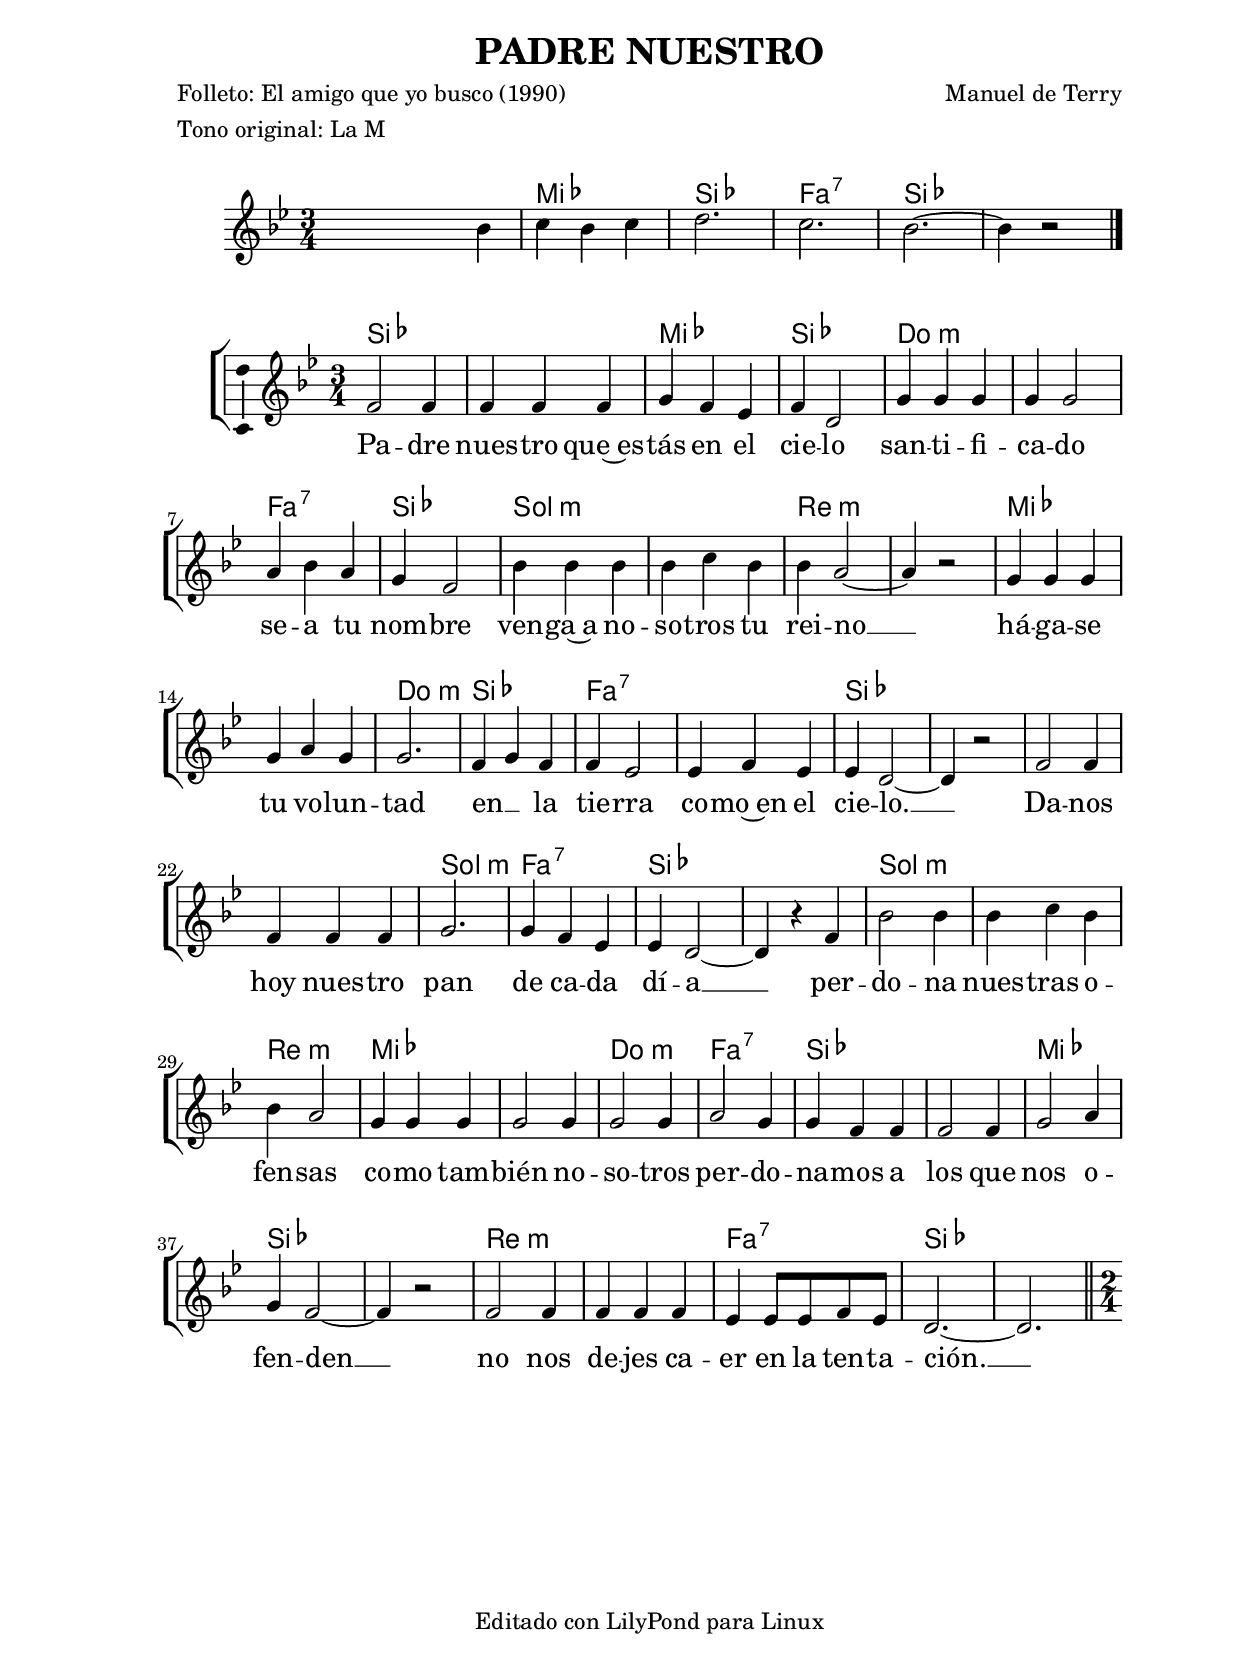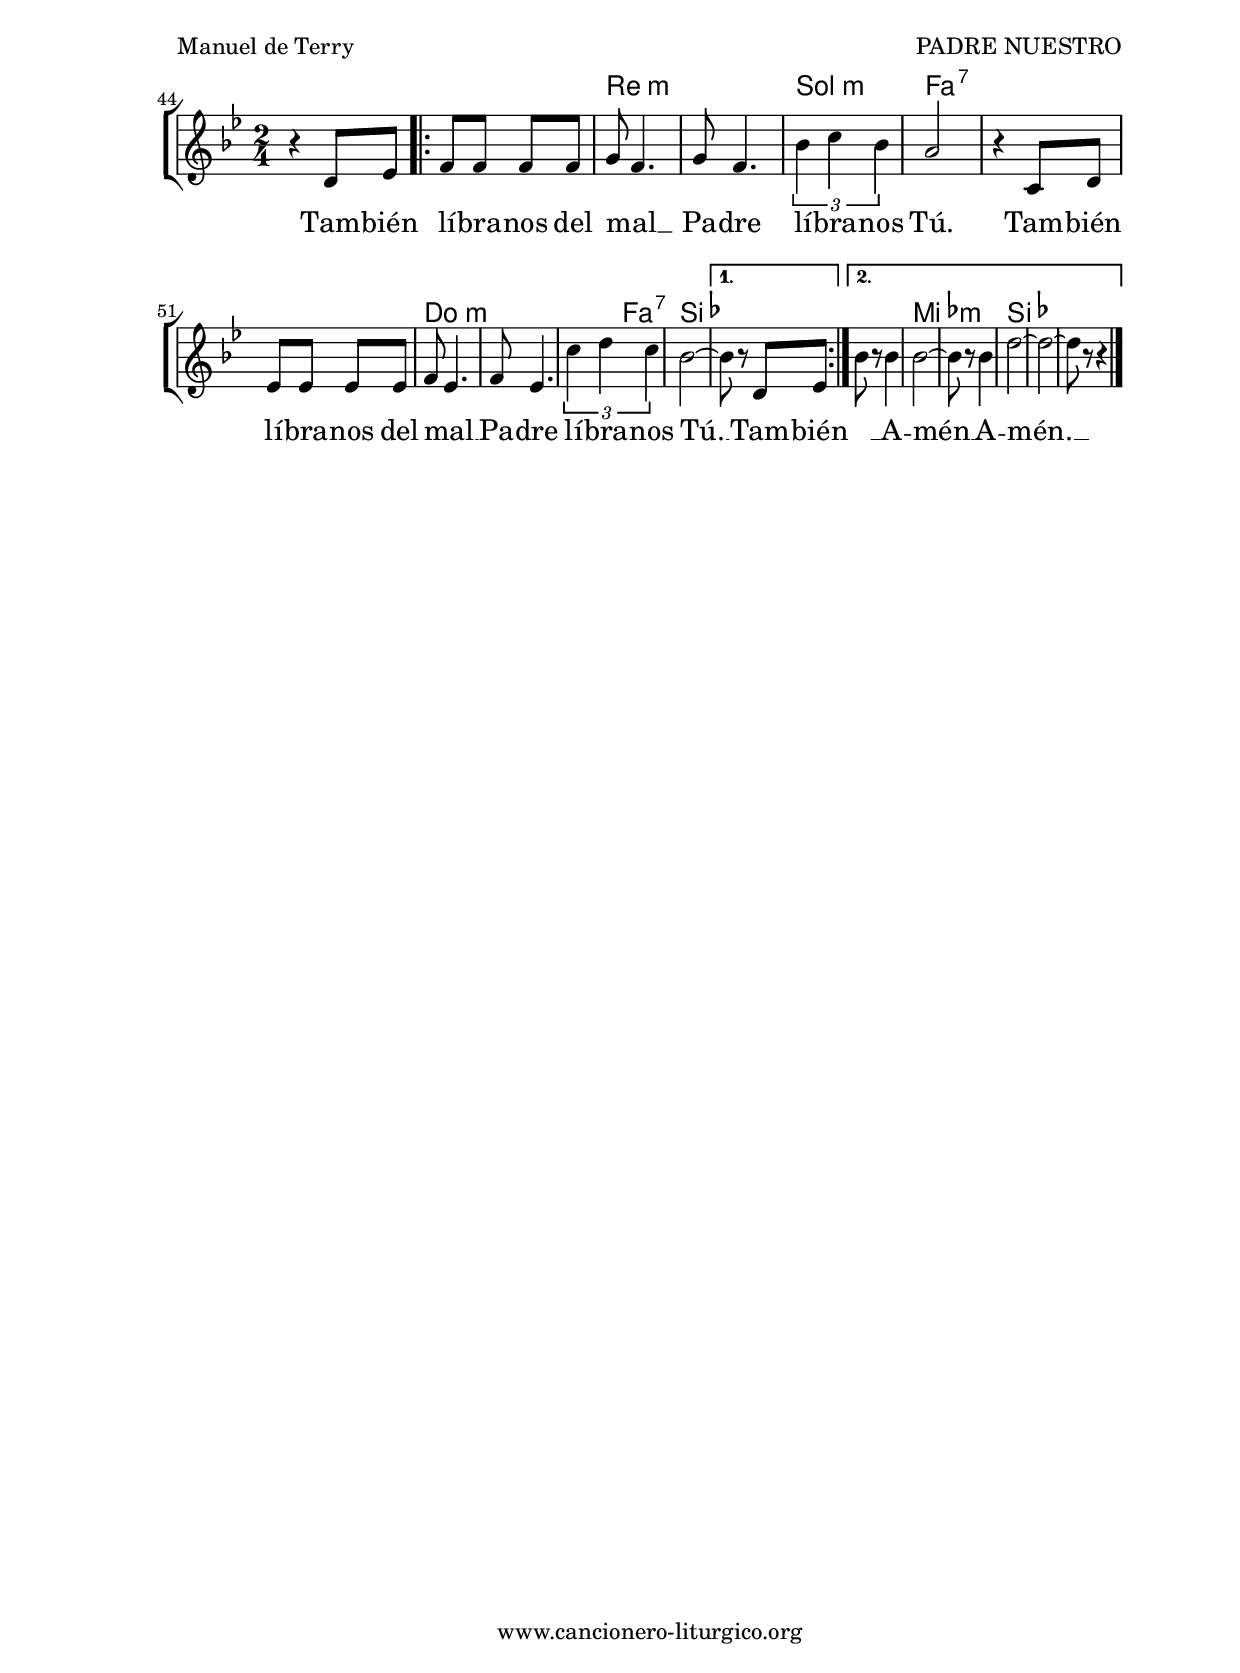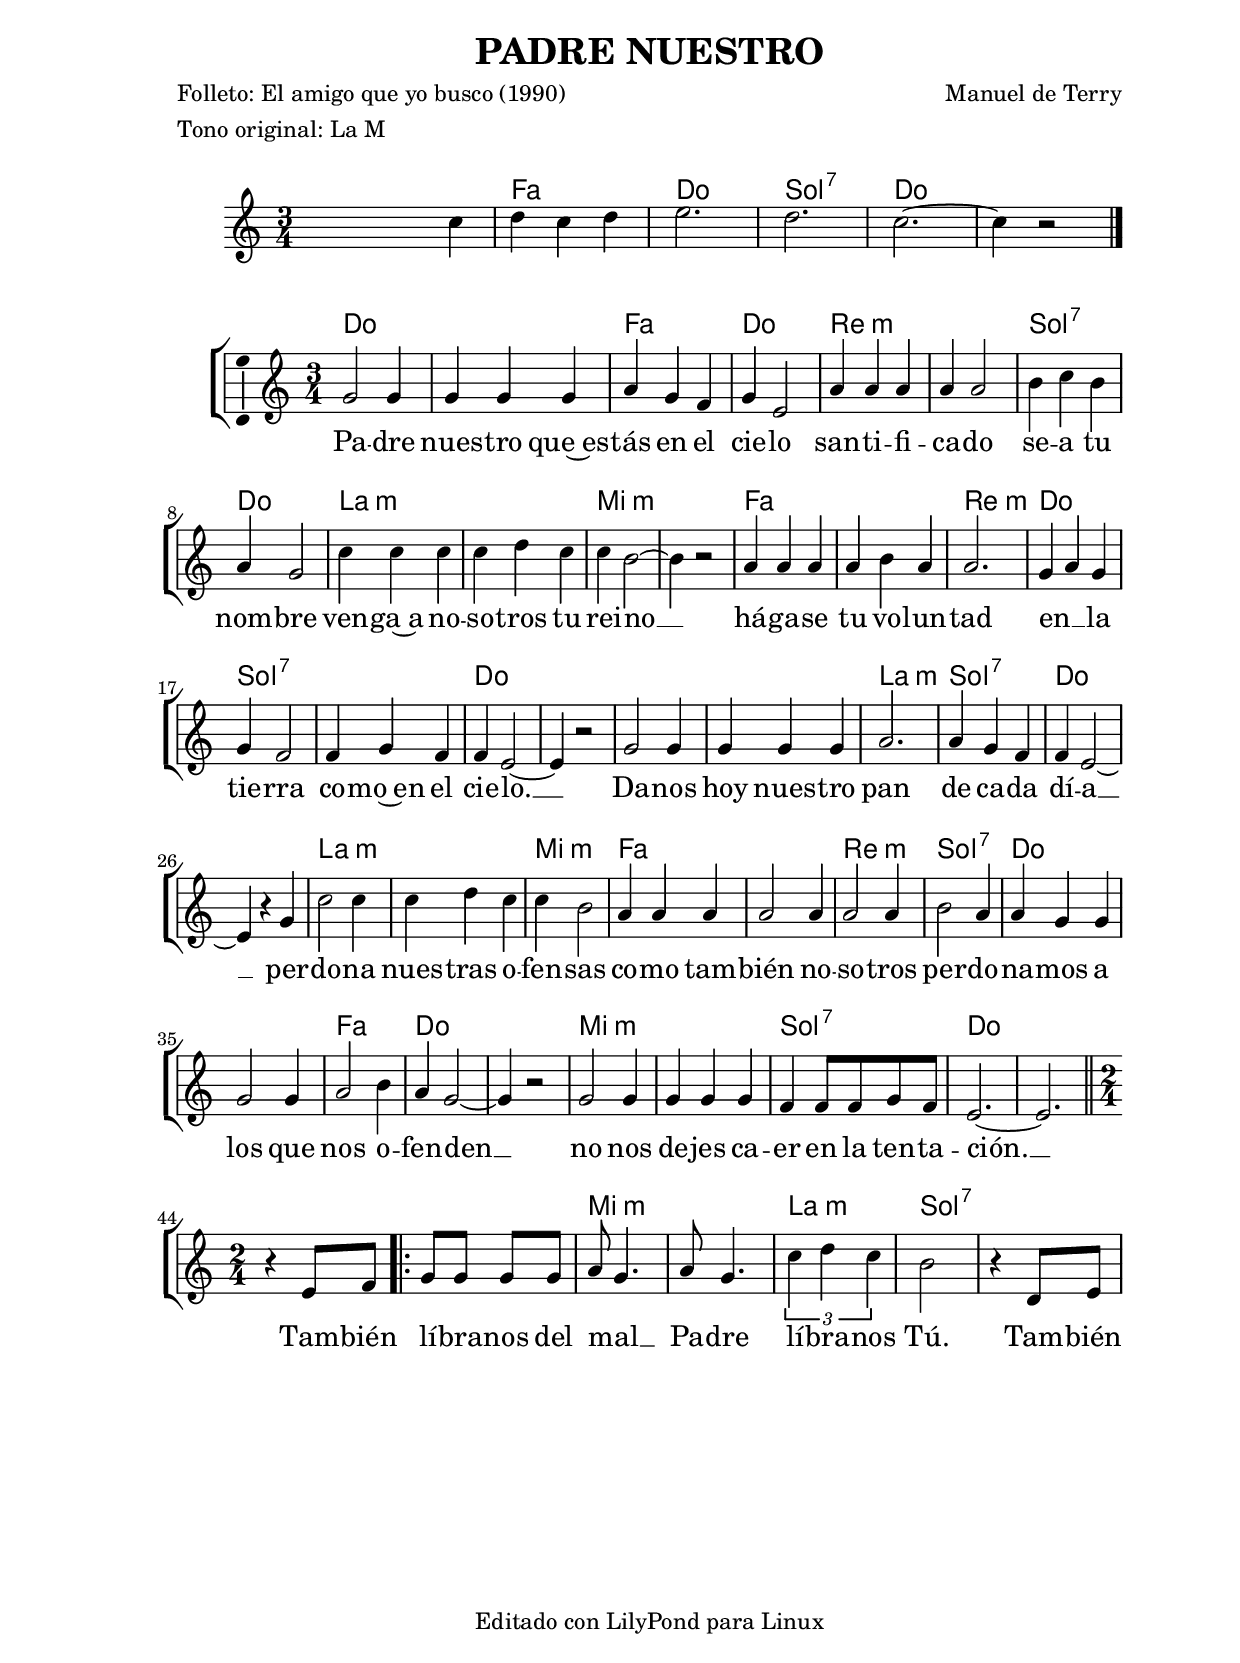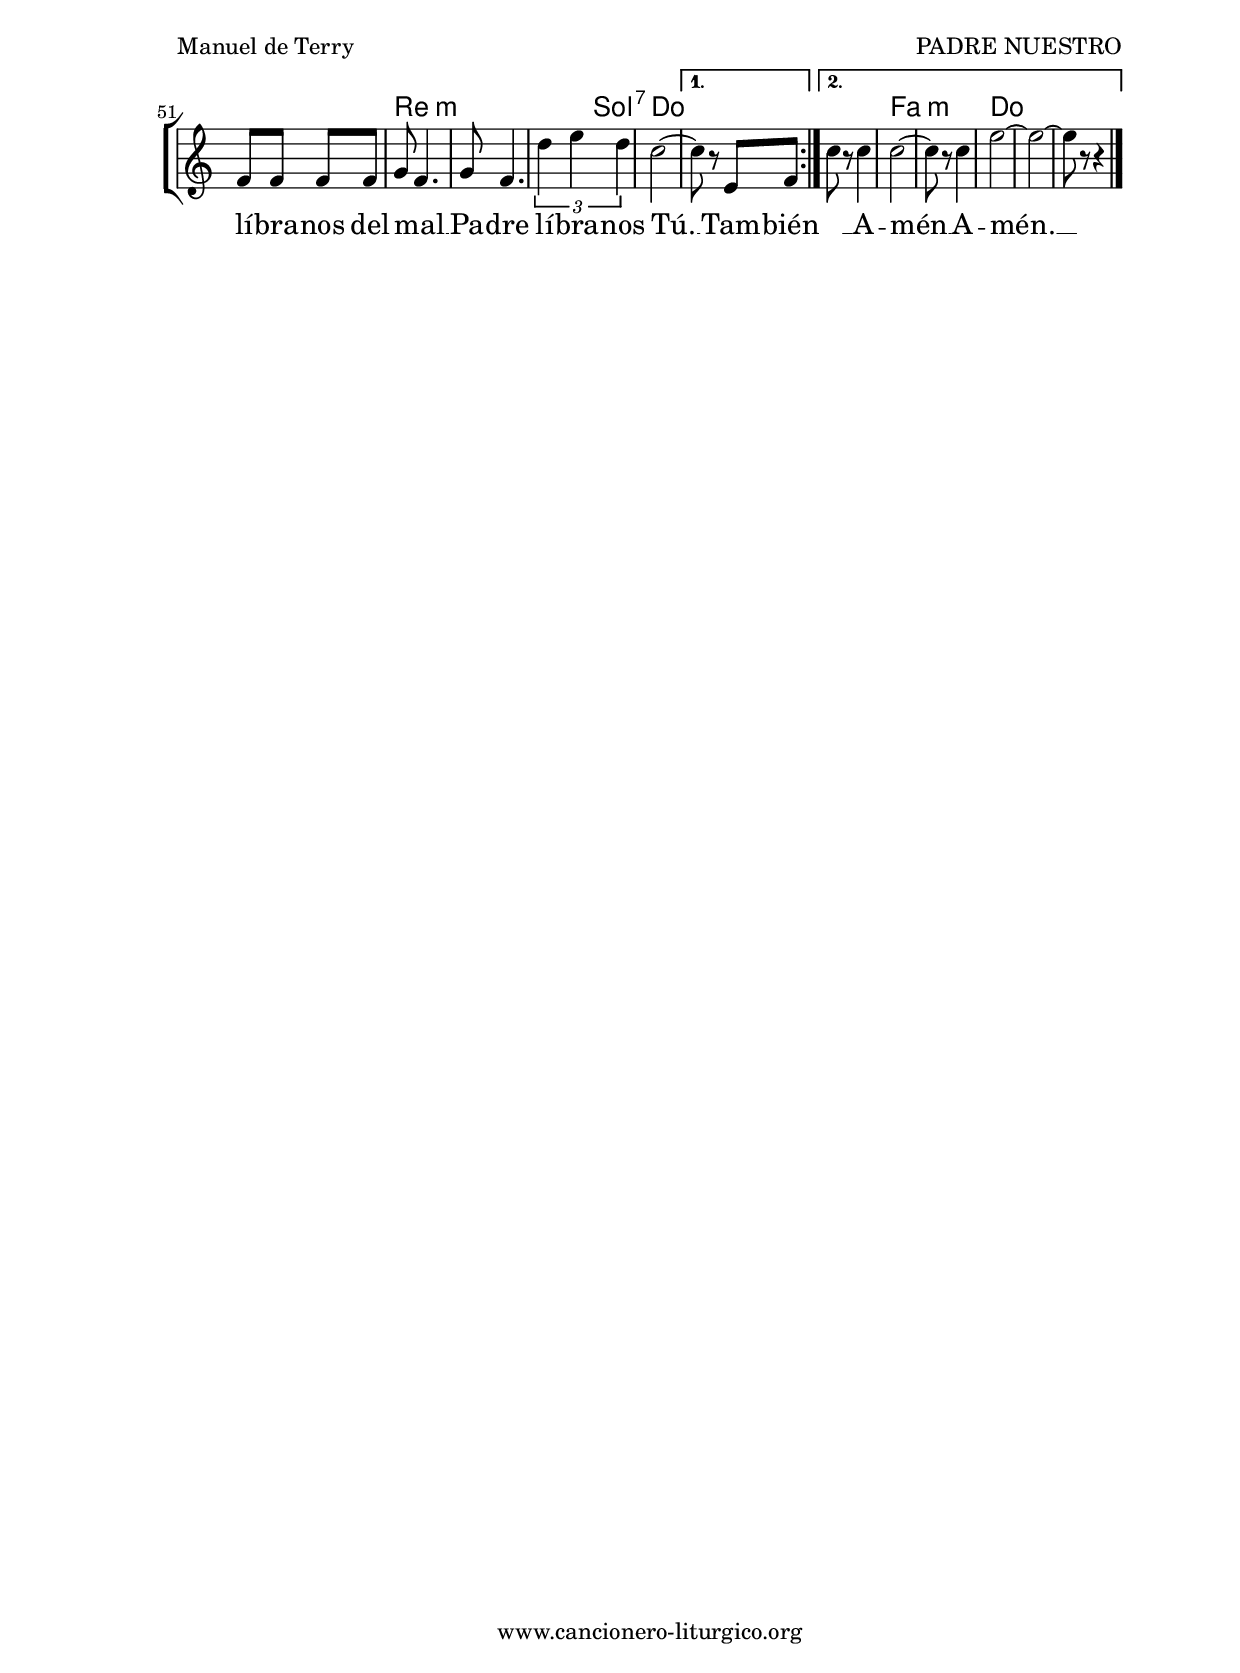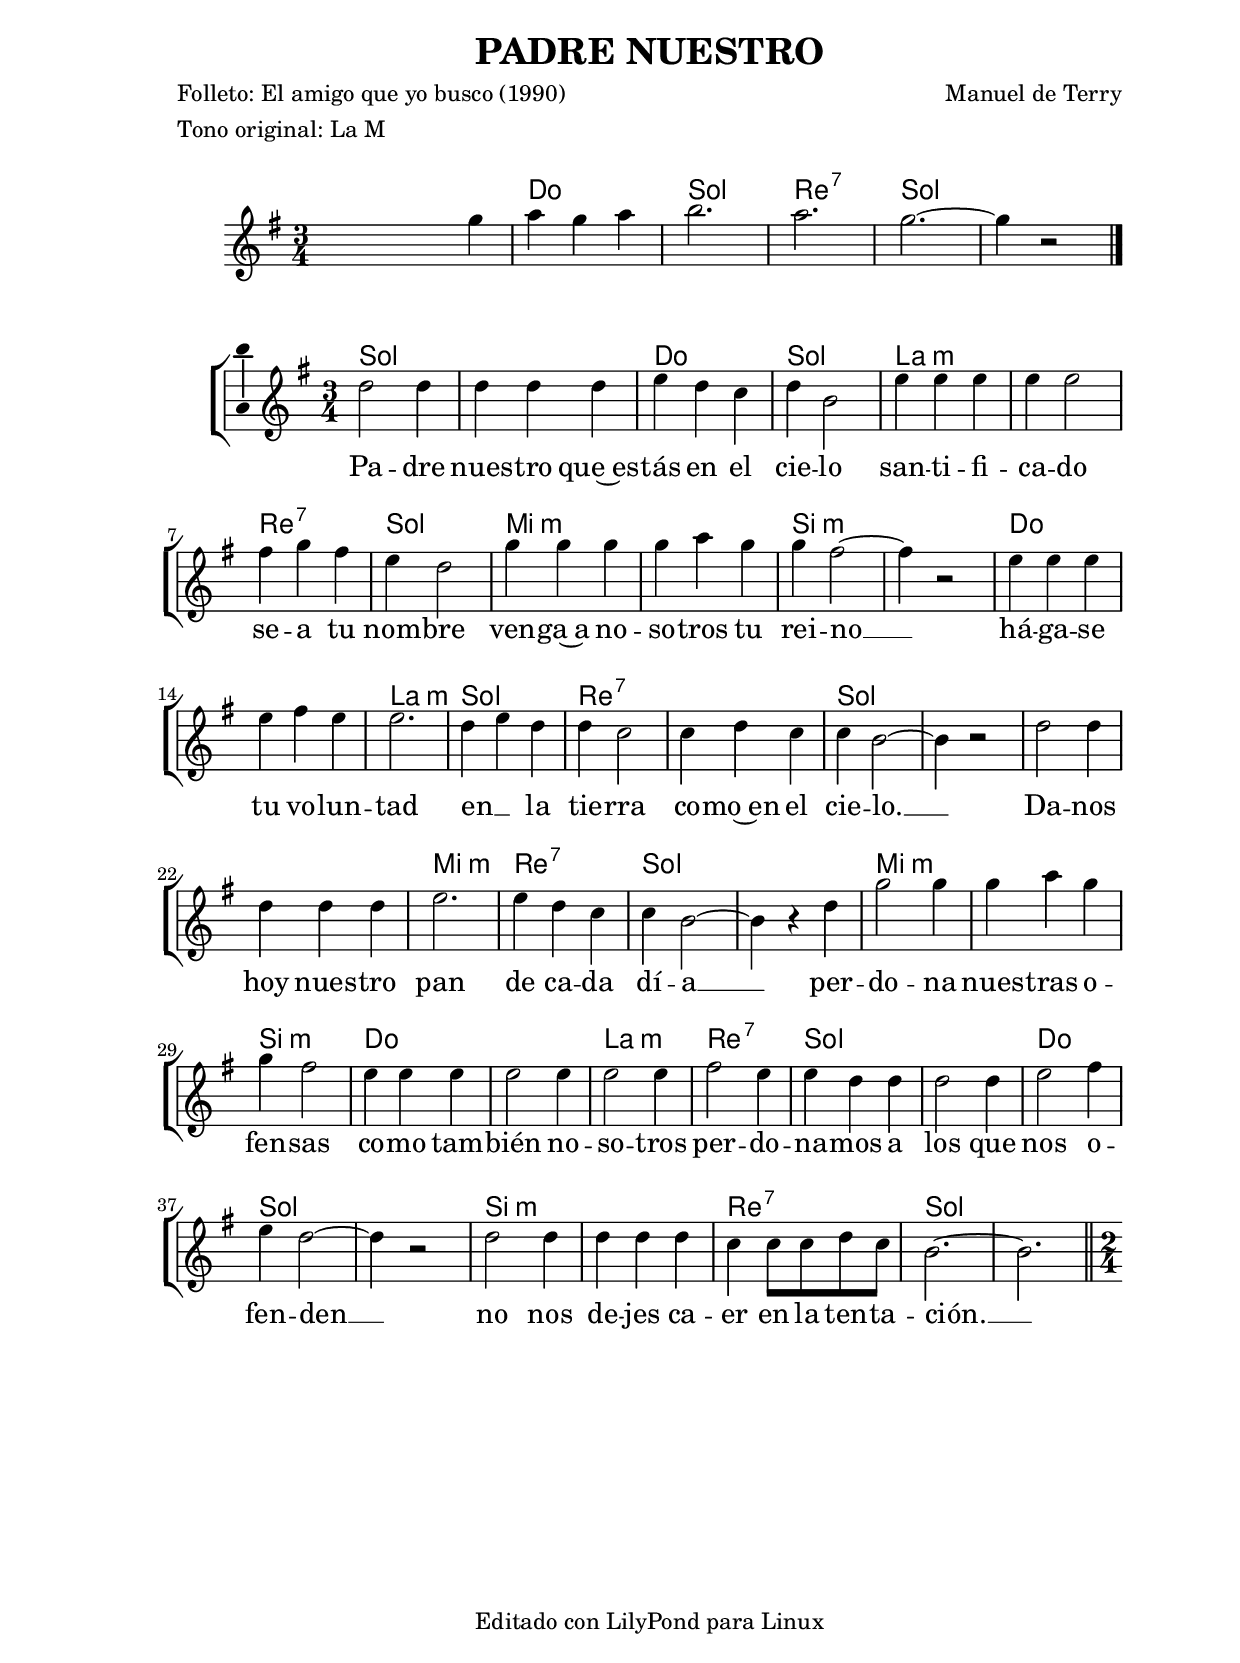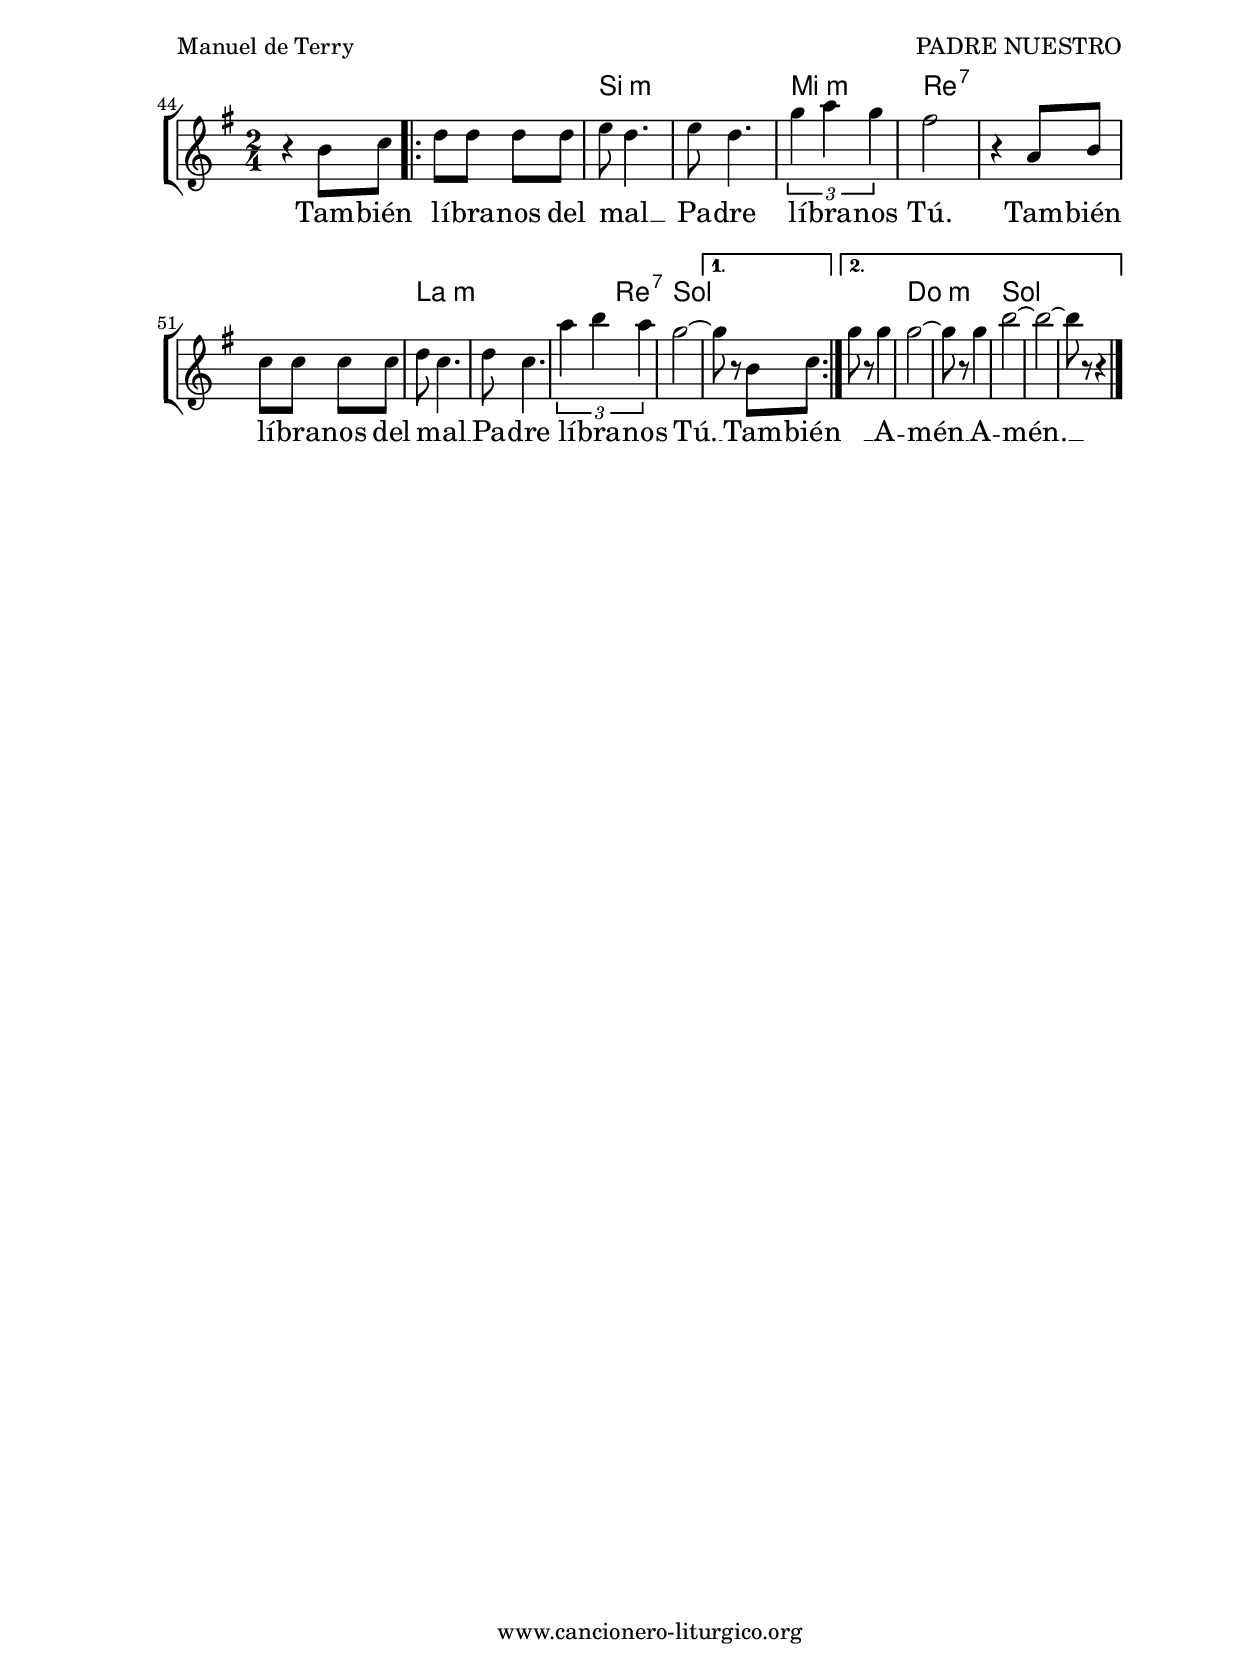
%
%para convertir .midi en .wav:
%timidity filename.midi -Ow -o finename.wav
%
%
%Para convertir de .wav a .mp3:
%lame -h -m j filename.wav
%
%
%para escuchar el midi:
%timidity nombrefichero.midi
%


%versión de lilypond para la que se ha escrito esta partitura:
\version "2.16.0"

	%Tamaño papel
	#(set-default-paper-size "a4")
	%Tamaño partitura
	#(set-global-staff-size 20)
	%No responde al pulsar sobre una nota
	#(ly:set-option 'point-and-click #f)

%parámetros del encabezamiento:
\header {
	title = "PADRE NUESTRO"
	subtitle = ""
	composer = "Manuel de Terry"
	poet = "Folleto: El amigo que yo busco (1990)"
	meter = "Tono original: La M"
	arranger = ""
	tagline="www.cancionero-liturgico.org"
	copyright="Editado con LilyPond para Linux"
	}

%parámetros asociados al papel:
\paper  {
	oddHeaderMarkup = \markup {\fill-line { \on-the-fly #not-first-page \fromproperty #'header:title \on-the-fly #not-first-page \fromproperty #'header:composer }}
	evenHeaderMarkup = \markup {\fill-line { \fromproperty #'header:composer \fromproperty #'header:title }}
	#(set-paper-size "a4")
	print-page-number = ##f
	first-page-number = 1
	print-first-page-number = ##f
%	head-separation = 3.0 \cm
	top-margin = 2.0 \cm
	bottom-margin = 0.5\cm
%%%	bottom-margin = -2.0\cm
	left-margin = 3.0 \cm
	line-width = 16.0 \cm 
	indent = 8\mm
	interscoreline = 2.\mm
	between-system-space = 15\mm
%	para que las partituras no llenen la hoja:
	ragged-bottom = ##t
%	idem para la última hoja:
	ragged-last-bottom = ##f
%	para que las partituras llenen el ancho del papel:
	ragged-last = ##f
	after-title-space = 2.5 \cm
%page-count=1
%system-count=8

	%Flexible Vertical Spacing
%	markup-markup-spacing =
%	#'((basic-distance . 15) (minimum-distance . 15) (padding . 3))
	markup-system-spacing =
	#'((basic-distance . 15) (minimum-distance . 15) (padding . 3))
	system-system-spacing =
	#'((basic-distance . 15) (minimum-distance . 15) (padding . 3))
	score-system-spacing =
	#'((basic-distance . 15) (minimum-distance . 15) (padding . 5))
%	top-system-spacing = % header
%	#'((basic-distance . 8) (minimum-distance . 0) (padding . 0))
%	top-markup-spacing =
%	#'((basic-distance . 20) (minimum-distance . 20) (padding . 0))
	last-bottom-spacing = % footer
	#'((basic-distance . 5) (minimum-distance . 5) (padding . 3))
%	score-markup-spacing =
%	#'((basic-distance . 16) (minimum-distance . 13) (padding . 0))

	}


%parámetros que afectan a toda la partitura:
global =  {
	%clave de sol (G):
	\clef G
	%armadura:
	\transpose a bes
	\key a \major
	\tempo 4=120
	\set Score.tempoHideNote = ##t
	}


acordesintro = {
	\italianChords
	\chordmode {
	\transpose a bes
{

s2.
d a e:7 a s

}
}
}

melodiaintro = 

	\transpose a bes
{
	\relative c''{
	\time 3/4

s2 a4
b4 a b
cis2.
b2.
a2.~
a4 r2

\bar "|."
}
}

acordes = {
	\italianChords
	\chordmode {
	\transpose a bes
{

a2. s d a b:m
s e:7 a fis:m
s cis:m s d
s b:m a e:7
s a s s
s fis:m e:7 a s
fis:m s cis:m d s
b:m e:7 a s d
a s cis:m s
e:7 a s

s2

\repeat volta 2 {
a2 cis:m s fis:m
e:7 s s b:m
s s4 e4:7
a2
}

\alternative {
{
s2
}
{
s2
d:m s a s s
}
}

}
}
}

melodia = 
	\transpose a bes
{
	\relative c'{

\time 3/4

e2 e4
e4 e e
fis4 e d
e4 cis2
fis4 fis fis
fis4 fis2
gis4 a gis
fis4 e2
a4 a a
a4 b a
a4 gis2~
gis4 r2
fis4 fis fis
fis4 gis fis fis2.
e4 fis e
e4 d2
d4 e d
d4 cis2~
cis4 r2
e2 e4
e4 e e
fis2.
fis4 e d
d4 cis2~
cis4 r4 e
a2 a4
a4 b a
a4 gis2
fis4 fis fis
fis2 fis4
fis2 fis4
gis2 fis4
fis4 e e
e2 e4
fis2 gis4
fis4 e2~
e4 r2
e2 e4
e4 e e
d4 d8 d e d
cis2.~
cis2.

\bar "||"
\break

\time 2/4

r4 cis8 d

\repeat volta 2 {
e8 e e e
fis8 e4.
fis8 e4.
\times 2/3 {a4 b a}
gis2
r4 b,8 cis
d8 d d d
e8 d4.
e8 d4.
\times 2/3 {b'4 cis b}
a2~
}

\alternative {
{
a8 r8 cis,8 d
}
{
a'8 r8 a4
a2~
a8 r8 a4
cis2~
cis2~
cis8 r8 r4
}
}

\bar "|."
	}
	}


texto = \lyricmode {
Pa -- dre nues -- tro
que~es -- tás en el cie -- lo
san -- ti -- fi -- ca -- do se -- a tu nom -- bre
ven -- ga~a no -- so -- tros tu rei -- no __
há -- ga -- se tu vo -- lun -- tad
en __ _ la tie -- rra co -- mo~en el cie -- lo. __
Da -- nos hoy nues -- tro pan de ca -- da dí -- a __
per -- do -- na nues -- tras o -- fen -- sas
co -- mo tam -- bién no -- so -- tros per -- do -- na -- mos
a los que nos o -- fen -- den __
no nos de -- jes ca -- er en la ten -- ta -- ción. __
Tam -- bién
lí -- bra -- nos del mal __ _
Pa -- dre
lí -- bra -- nos Tú.
Tam -- bién
lí -- bra -- nos del mal __ _
Pa -- dre
lí -- bra -- nos Tú. __
Tam -- bién
"  " __
A -- mén __
A -- mén. __

	}


acordesintroStaff = \context ChordNames = acordesintroStaff <<
	\set chordChanges = ##t
	\acordesintro
	>>

acordesStaff = \context ChordNames = acordesStaff <<
	\set chordChanges = ##t
	\acordes
	>>


vozintroStaff = \context Voice = vozintroStaff
<<
	\override Staff.StaffSymbol #'staff-space = #(magstep -0.35)
	\set Staff.midiInstrument = #"english horn"
	\set Staff.midiMinimumVolume = #0.7
	\set Staff.midiMaximumVolume = #0.9
	\global
	\melodiaintro
	>>

vozStaff = \context Voice = vozStaff
\with {\consists "Ambitus_engraver"}
<<
%	\set Staff.instrumentName = ""
%	\set Staff.shortInstrumentName = ""
%	\set Staff.midiInstrument = #"clarinet"
%	\set Staff.midiInstrument = #"cello"
%	\set Staff.midiInstrument = #"flute"
	\set Staff.midiInstrument = #"electric guitar (jazz)"
%	\set Staff.midiInstrument = #"english horn"
%	\set Staff.midiInstrument = #"violin"
%	\set Staff.midiInstrument = #"glockenspiel"
	\set Staff.midiMinimumVolume = #0.7
	\set Staff.midiMaximumVolume = #0.9
	\global
	\melodia
	>>

textoStaff = \context Lyrics = textoStaff <<
	\lyricsto vozStaff \texto
	>>


\book {
	\score {
		\context ChoirStaff {
%			\override StaffGroup.SystemStartBracket #'collapse-height = #1
%			\override Score.SystemStartBar #'collapse-height = #1
			<<
			\acordesintroStaff
			\vozintroStaff
			>>
			}
		\layout {
	    		\context {
				\Lyrics
				\override LyricText #'font-size = #2
				}
	   		 \context {
				\Score
				\override StaffSymbol #'staff-space = #(magstep +3)
				}
			}
		}
	\score {
		\context ChoirStaff {
			\override StaffGroup.SystemStartBracket #'collapse-height = #1
			\override Score.SystemStartBar #'collapse-height = #1
			<<
			\acordesStaff
			\vozStaff
			\textoStaff
			>>
			}
		\layout {
	    		\context {
				\Lyrics
				\override LyricText #'font-size = #2
				}
	   		 \context {
				\Score
				\override StaffSymbol #'staff-space = #(magstep +3)
				}
			}
		}
	\score {
		\unfoldRepeats
		\context ChoirStaff {
			<<
			\acordesintroStaff
			\vozintroStaff
			>>
			<<
			\acordesStaff
			\vozStaff
			>>
			}
		\midi {
	  		\context {
	  			\Score
				tempoWholesPerMinute = #(ly:make-moment 70 4)
				}
			}
		}
	}



#(define output-suffix "C")
\book {
	\score {
		\context ChoirStaff {
%			\override StaffGroup.SystemStartBracket #'collapse-height = #1
%			\override Score.SystemStartBar #'collapse-height = #1
\transpose c d
			<<
			\acordesintroStaff
			\vozintroStaff
			>>
			}
		\layout {
	    		\context {
				\Lyrics
				\override LyricText #'font-size = #2
				}
	   		 \context {
				\Score
				\override StaffSymbol #'staff-space = #(magstep +3)
				}
			}
		}
	\score {
		\context ChoirStaff {
			\override StaffGroup.SystemStartBracket #'collapse-height = #1
			\override Score.SystemStartBar #'collapse-height = #1
\transpose c d
			<<
			\acordesStaff
			\vozStaff
			\textoStaff
			>>
			}
		\layout {
	    		\context {
				\Lyrics
				\override LyricText #'font-size = #2
				}
	   		 \context {
				\Score
				\override StaffSymbol #'staff-space = #(magstep +3)
				}
			}
		}
	}

#(define output-suffix "S")
\book {
	\score {
		\context ChoirStaff {
%			\override StaffGroup.SystemStartBracket #'collapse-height = #1
%			\override Score.SystemStartBar #'collapse-height = #1
\transpose c a
			<<
			\acordesintroStaff
			\vozintroStaff
			>>
			}
		\layout {
	    		\context {
				\Lyrics
				\override LyricText #'font-size = #2
				}
	   		 \context {
				\Score
				\override StaffSymbol #'staff-space = #(magstep +3)
				}
			}
		}
	\score {
		\context ChoirStaff {
			\override StaffGroup.SystemStartBracket #'collapse-height = #1
			\override Score.SystemStartBar #'collapse-height = #1
\transpose c a
			<<
			\acordesStaff
			\vozStaff
			\textoStaff
			>>
			}
		\layout {
	    		\context {
				\Lyrics
				\override LyricText #'font-size = #2
				}
	   		 \context {
				\Score
				\override StaffSymbol #'staff-space = #(magstep +3)
				}
			}
		}
	}


